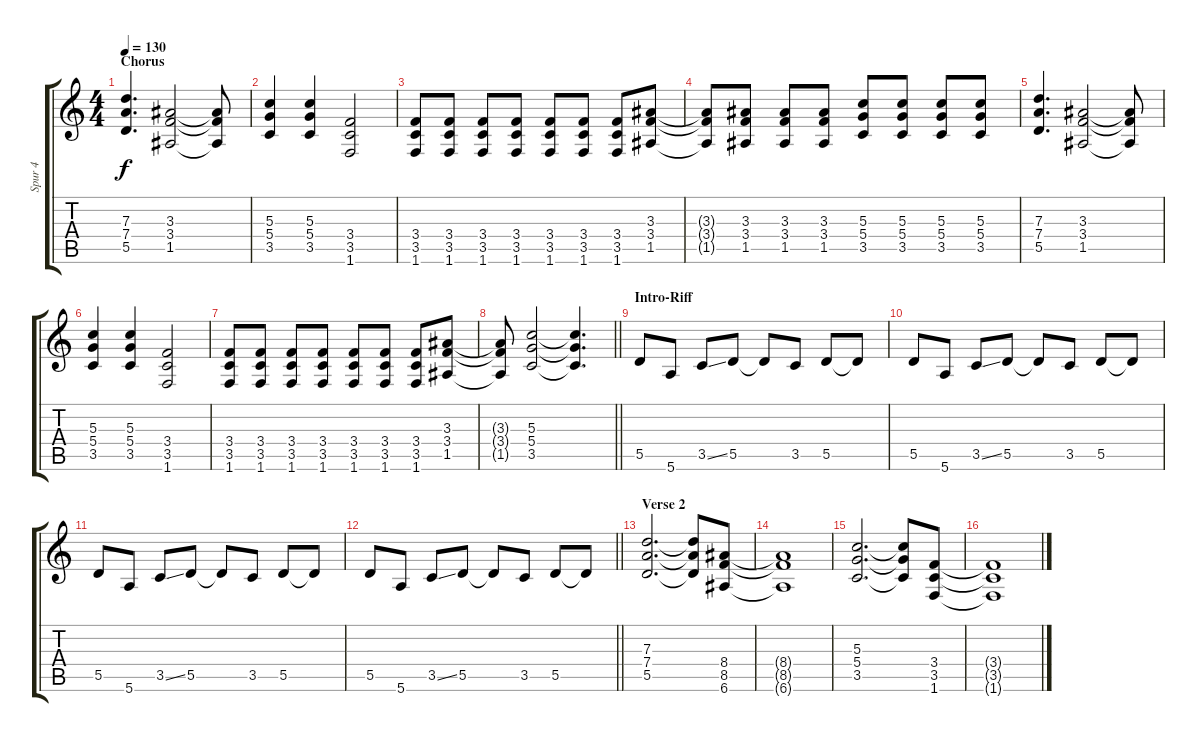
\track ("Spur 4" "Spur 4") {instrument overdrivenguitar}
\staff {score tabs}
\tuning (E4 B3 G3 D3 A2 E2) {hide}
\ts (4 4)
\section ("" "Chorus")
\tempo 130
\clef g2
\ks c
(7.3 7.4 5.5).4{d dy f} (3.3 3.4 1.5).2 (3.3{t} 3.4{t} 1.5{t}).8 |
(5.3 5.4 3.5).4 (5.3 5.4 3.5).4 (3.4 3.5 1.6).2 |
(3.4 3.5 1.6).8 (3.4 3.5 1.6).8 (3.4 3.5 1.6).8 (3.4 3.5 1.6).8 (3.4 3.5 1.6).8 (3.4 3.5 1.6).8 (3.4 3.5 1.6).8 (3.3 3.4 1.5).8 |
(3.3{t} 3.4{t} 1.5{t}).8 (3.3 3.4 1.5).8 (3.3 3.4 1.5).8 (3.3 3.4 1.5).8 (5.3 5.4 3.5).8 (5.3 5.4 3.5).8 (5.3 5.4 3.5).8 (5.3 5.4 3.5).8 |
(7.3 7.4 5.5).4{d} (3.3 3.4 1.5).2 (3.3{t} 3.4{t} 1.5{t}).8 |
(5.3 5.4 3.5).4 (5.3 5.4 3.5).4 (3.4 3.5 1.6).2 |
(3.4 3.5 1.6).8 (3.4 3.5 1.6).8 (3.4 3.5 1.6).8 (3.4 3.5 1.6).8 (3.4 3.5 1.6).8 (3.4 3.5 1.6).8 (3.4 3.5 1.6).8 (3.3 3.4 1.5).8 |
\barLineRight lightlight
(3.3{t} 3.4{t} 1.5{t}).8 (5.3 5.4 3.5).2 (5.3{t} 5.4{t} 3.5{t}).4{d} |
\section ("" "Intro-Riff")
5.5.8 5.6.8 3.5{ss}.8 5.5.8 5.5{t}.8 3.5.8 5.5.8 5.5{t}.8 |
5.5.8 5.6.8 3.5{ss}.8 5.5.8 5.5{t}.8 3.5.8 5.5.8 5.5{t}.8 |
5.5.8 5.6.8 3.5{ss}.8 5.5.8 5.5{t}.8 3.5.8 5.5.8 5.5{t}.8 |
\barLineRight lightlight
5.5.8 5.6.8 3.5{ss}.8 5.5.8 5.5{t}.8 3.5.8 5.5.8 5.5{t}.8 |
\section ("" "Verse 2")
(7.3 7.4 5.5).2{d} (7.3{t} 7.4{t} 5.5{t}).8 (8.4 8.5 6.6).8 |
(8.4{t} 8.5{t} 6.6{t}).1 |
(5.3 5.4 3.5).2{d} (5.3{t} 5.4{t} 3.5{t}).8 (3.4 3.5 1.6).8 |
(3.4{t} 3.5{t} 1.6{t}).1
